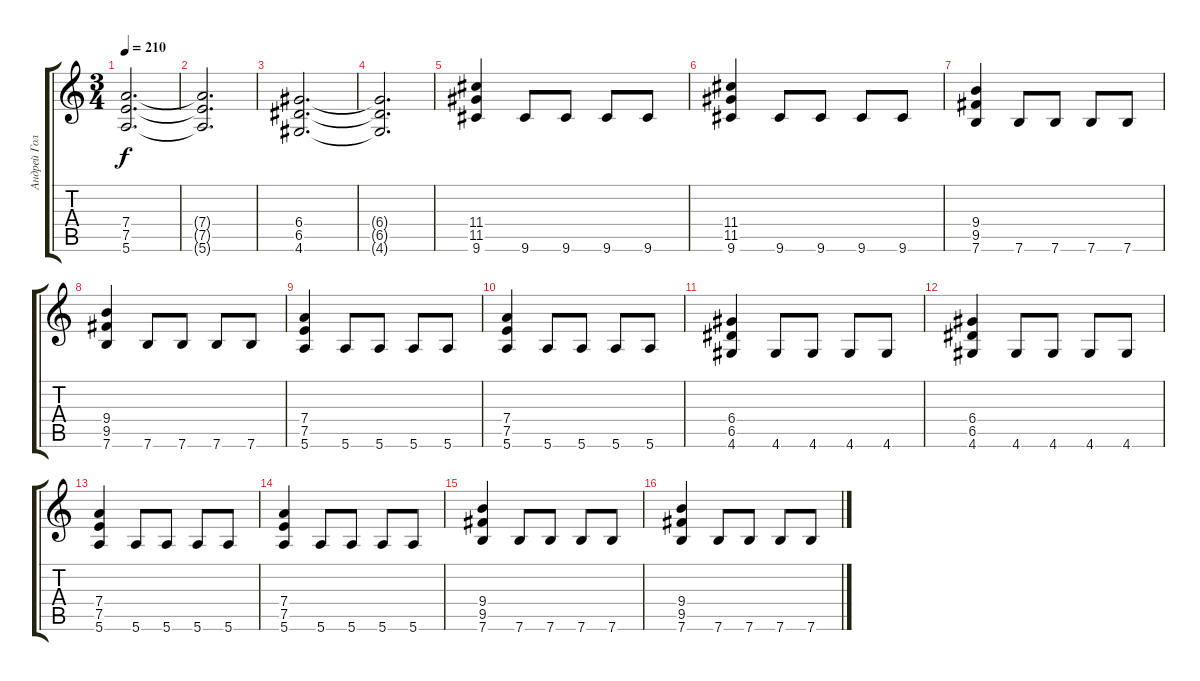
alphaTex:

\track ("Андрей Голованов" "Андрей Гол") {instrument distortionguitar}
\staff {score tabs}
\tuning (E4 B3 G3 D3 A2 E2) {hide}
\ts (3 4)
\tempo 210
\clef g2
\ks c
(7.4 7.5 5.6).2{d dy f} |
(7.4{t} 7.5{t} 5.6{t}).2{d} |
(6.4 6.5 4.6).2{d} |
(6.4{t} 6.5{t} 4.6{t}).2{d} |
(11.4 11.5 9.6).4 9.6.8 9.6.8 9.6.8 9.6.8 |
(11.4 11.5 9.6).4 9.6.8 9.6.8 9.6.8 9.6.8 |
(9.4 9.5 7.6).4 7.6.8 7.6.8 7.6.8 7.6.8 |
(9.4 9.5 7.6).4 7.6.8 7.6.8 7.6.8 7.6.8 |
(7.4 7.5 5.6).4 5.6.8 5.6.8 5.6.8 5.6.8 |
(7.4 7.5 5.6).4 5.6.8 5.6.8 5.6.8 5.6.8 |
(6.4 6.5 4.6).4 4.6.8 4.6.8 4.6.8 4.6.8 |
(6.4 6.5 4.6).4 4.6.8 4.6.8 4.6.8 4.6.8 |
(7.4 7.5 5.6).4 5.6.8 5.6.8 5.6.8 5.6.8 |
(7.4 7.5 5.6).4 5.6.8 5.6.8 5.6.8 5.6.8 |
(9.4 9.5 7.6).4 7.6.8 7.6.8 7.6.8 7.6.8 |
(9.4 9.5 7.6).4 7.6.8 7.6.8 7.6.8 7.6.8
